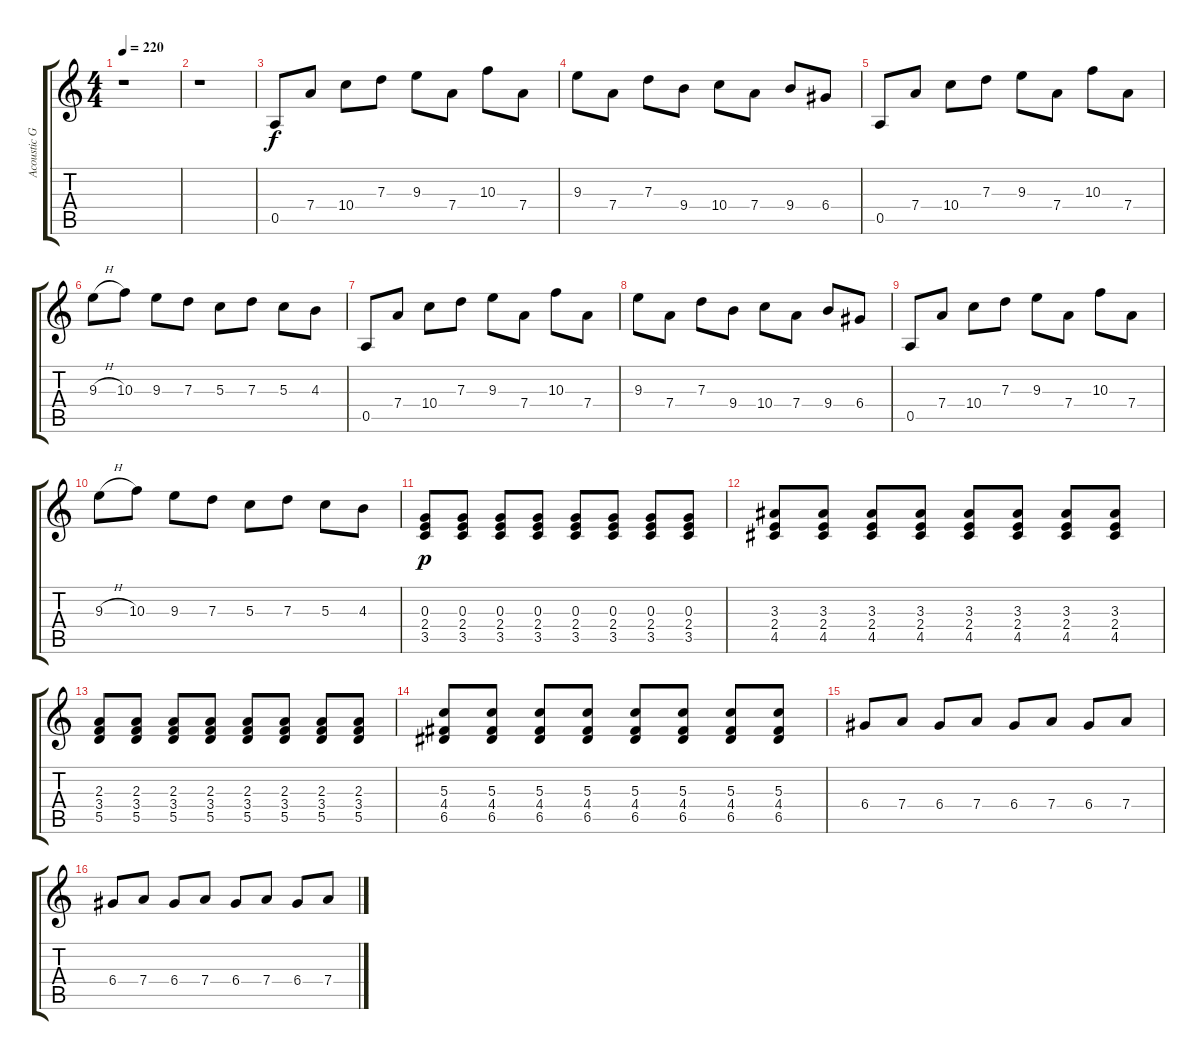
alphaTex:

\track ("Acoustic Guitar I" "Acoustic G") {instrument acousticguitarsteel}
\staff {score tabs}
\tuning (E4 B3 G3 D3 A2 E2) {hide}
\ts (4 4)
\tempo 220
\clef g2
\ks c
r.1{dy f} |
r.1 |
0.5.8 7.4.8 10.4.8 7.3.8 9.3.8 7.4.8 10.3.8 7.4.8 |
9.3.8 7.4.8 7.3.8 9.4.8 10.4.8 7.4.8 9.4.8 6.4.8 |
0.5.8 7.4.8 10.4.8 7.3.8 9.3.8 7.4.8 10.3.8 7.4.8 |
9.3{h}.8 10.3.8 9.3.8 7.3.8 5.3.8 7.3.8 5.3.8 4.3.8 |
0.5.8 7.4.8 10.4.8 7.3.8 9.3.8 7.4.8 10.3.8 7.4.8 |
9.3.8 7.4.8 7.3.8 9.4.8 10.4.8 7.4.8 9.4.8 6.4.8 |
0.5.8 7.4.8 10.4.8 7.3.8 9.3.8 7.4.8 10.3.8 7.4.8 |
9.3{h}.8 10.3.8 9.3.8 7.3.8 5.3.8 7.3.8 5.3.8 4.3.8 |
(0.3 2.4 3.5).8{dy p} (0.3 2.4 3.5).8 (0.3 2.4 3.5).8 (0.3 2.4 3.5).8 (0.3 2.4 3.5).8 (0.3 2.4 3.5).8 (0.3 2.4 3.5).8 (0.3 2.4 3.5).8 |
(3.3 2.4 4.5).8 (3.3 2.4 4.5).8 (3.3 2.4 4.5).8 (3.3 2.4 4.5).8 (3.3 2.4 4.5).8 (3.3 2.4 4.5).8 (3.3 2.4 4.5).8 (3.3 2.4 4.5).8 |
(2.3 3.4 5.5).8 (2.3 3.4 5.5).8 (2.3 3.4 5.5).8 (2.3 3.4 5.5).8 (2.3 3.4 5.5).8 (2.3 3.4 5.5).8 (2.3 3.4 5.5).8 (2.3 3.4 5.5).8 |
(5.3 4.4 6.5).8 (5.3 4.4 6.5).8 (5.3 4.4 6.5).8 (5.3 4.4 6.5).8 (5.3 4.4 6.5).8 (5.3 4.4 6.5).8 (5.3 4.4 6.5).8 (5.3 4.4 6.5).8 |
6.4.8 7.4.8 6.4.8 7.4.8 6.4.8 7.4.8 6.4.8 7.4.8 |
6.4.8 7.4.8 6.4.8 7.4.8 6.4.8 7.4.8 6.4.8 7.4.8
